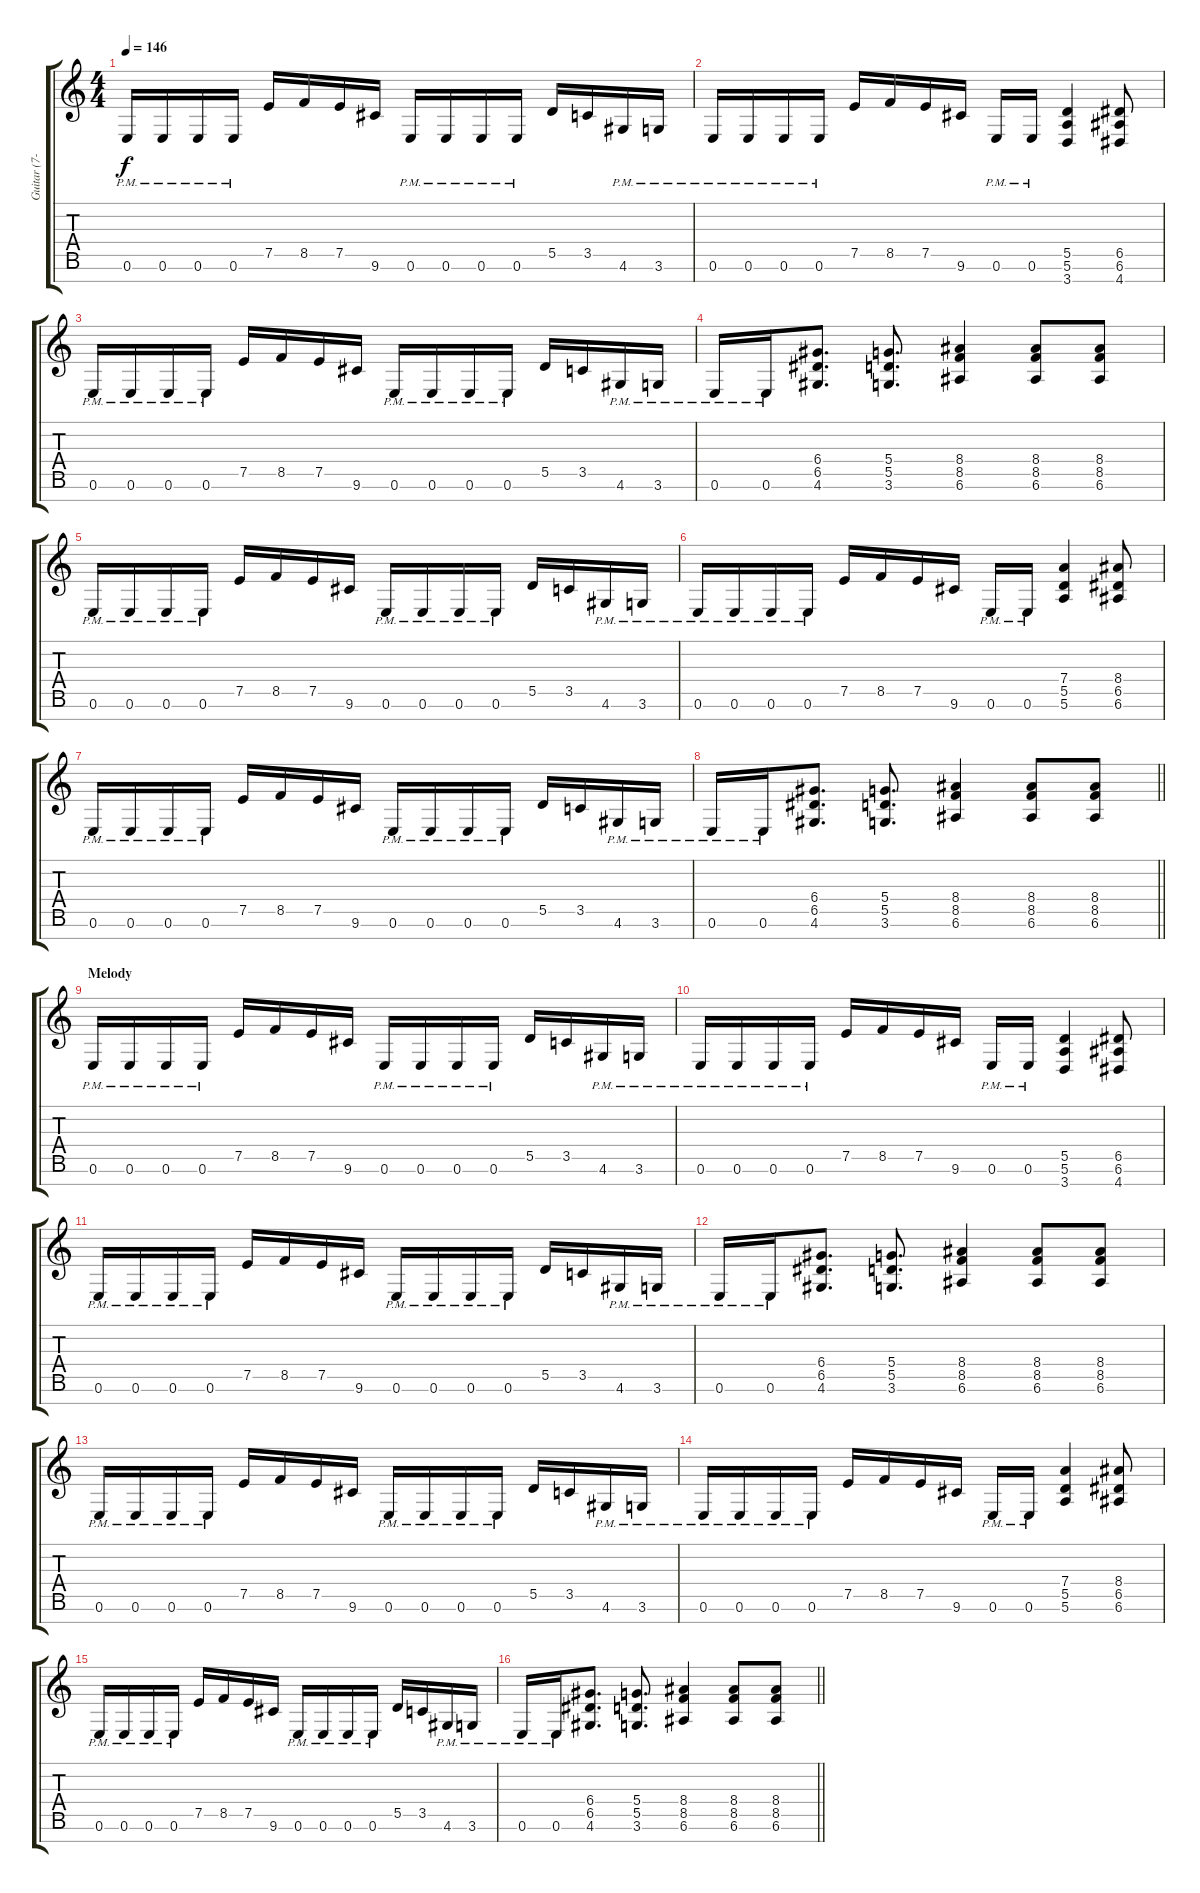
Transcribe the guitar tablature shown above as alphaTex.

\track ("Guitar (7-string)" "Guitar (7-") {instrument distortionguitar}
\staff {score tabs}
\tuning (E4 B3 G3 D3 A2 E2 B1) {hide}
\ts (4 4)
\tempo 146
\clef g2
\ks c
0.6{pm}.16{dy f instrument distortionguitar} 0.6{pm}.16 0.6{pm}.16 0.6{pm}.16 7.5.16 8.5.16 7.5.16 9.6.16 0.6{pm}.16 0.6{pm}.16 0.6{pm}.16 0.6{pm}.16 5.5.16 3.5.16 4.6{pm}.16 3.6{pm}.16 |
0.6{pm}.16 0.6{pm}.16 0.6{pm}.16 0.6{pm}.16 7.5.16 8.5.16 7.5.16 9.6.16 0.6{pm}.16 0.6{pm}.16 (5.5 5.6 3.7).4 (6.5 6.6 4.7).8 |
0.6{pm}.16 0.6{pm}.16 0.6{pm}.16 0.6{pm}.16 7.5.16 8.5.16 7.5.16 9.6.16 0.6{pm}.16 0.6{pm}.16 0.6{pm}.16 0.6{pm}.16 5.5.16 3.5.16 4.6{pm}.16 3.6{pm}.16 |
0.6{pm}.16 0.6{pm}.16 (6.4 6.5 4.6).8{d} (5.4 5.5 3.6).8{d} (8.4 8.5 6.6).4 (8.4 8.5 6.6).8 (8.4 8.5 6.6).8 |
0.6{pm}.16 0.6{pm}.16 0.6{pm}.16 0.6{pm}.16 7.5.16 8.5.16 7.5.16 9.6.16 0.6{pm}.16 0.6{pm}.16 0.6{pm}.16 0.6{pm}.16 5.5.16 3.5.16 4.6{pm}.16 3.6{pm}.16 |
0.6{pm}.16 0.6{pm}.16 0.6{pm}.16 0.6{pm}.16 7.5.16 8.5.16 7.5.16 9.6.16 0.6{pm}.16 0.6{pm}.16 (7.4 5.5 5.6).4 (8.4 6.5 6.6).8 |
0.6{pm}.16 0.6{pm}.16 0.6{pm}.16 0.6{pm}.16 7.5.16 8.5.16 7.5.16 9.6.16 0.6{pm}.16 0.6{pm}.16 0.6{pm}.16 0.6{pm}.16 5.5.16 3.5.16 4.6{pm}.16 3.6{pm}.16 |
\barLineRight lightlight
0.6{pm}.16 0.6{pm}.16 (6.4 6.5 4.6).8{d} (5.4 5.5 3.6).8{d} (8.4 8.5 6.6).4 (8.4 8.5 6.6).8 (8.4 8.5 6.6).8 |
\section ("" "Melody")
0.6{pm}.16 0.6{pm}.16 0.6{pm}.16 0.6{pm}.16 7.5.16 8.5.16 7.5.16 9.6.16 0.6{pm}.16 0.6{pm}.16 0.6{pm}.16 0.6{pm}.16 5.5.16 3.5.16 4.6{pm}.16 3.6{pm}.16 |
0.6{pm}.16 0.6{pm}.16 0.6{pm}.16 0.6{pm}.16 7.5.16 8.5.16 7.5.16 9.6.16 0.6{pm}.16 0.6{pm}.16 (5.5 5.6 3.7).4 (6.5 6.6 4.7).8 |
0.6{pm}.16 0.6{pm}.16 0.6{pm}.16 0.6{pm}.16 7.5.16 8.5.16 7.5.16 9.6.16 0.6{pm}.16 0.6{pm}.16 0.6{pm}.16 0.6{pm}.16 5.5.16 3.5.16 4.6{pm}.16 3.6{pm}.16 |
0.6{pm}.16 0.6{pm}.16 (6.4 6.5 4.6).8{d} (5.4 5.5 3.6).8{d} (8.4 8.5 6.6).4 (8.4 8.5 6.6).8 (8.4 8.5 6.6).8 |
0.6{pm}.16 0.6{pm}.16 0.6{pm}.16 0.6{pm}.16 7.5.16 8.5.16 7.5.16 9.6.16 0.6{pm}.16 0.6{pm}.16 0.6{pm}.16 0.6{pm}.16 5.5.16 3.5.16 4.6{pm}.16 3.6{pm}.16 |
0.6{pm}.16 0.6{pm}.16 0.6{pm}.16 0.6{pm}.16 7.5.16 8.5.16 7.5.16 9.6.16 0.6{pm}.16 0.6{pm}.16 (7.4 5.5 5.6).4 (8.4 6.5 6.6).8 |
0.6{pm}.16 0.6{pm}.16 0.6{pm}.16 0.6{pm}.16 7.5.16 8.5.16 7.5.16 9.6.16 0.6{pm}.16 0.6{pm}.16 0.6{pm}.16 0.6{pm}.16 5.5.16 3.5.16 4.6{pm}.16 3.6{pm}.16 |
\barLineRight lightlight
0.6{pm}.16 0.6{pm}.16 (6.4 6.5 4.6).8{d} (5.4 5.5 3.6).8{d} (8.4 8.5 6.6).4 (8.4 8.5 6.6).8 (8.4 8.5 6.6).8
